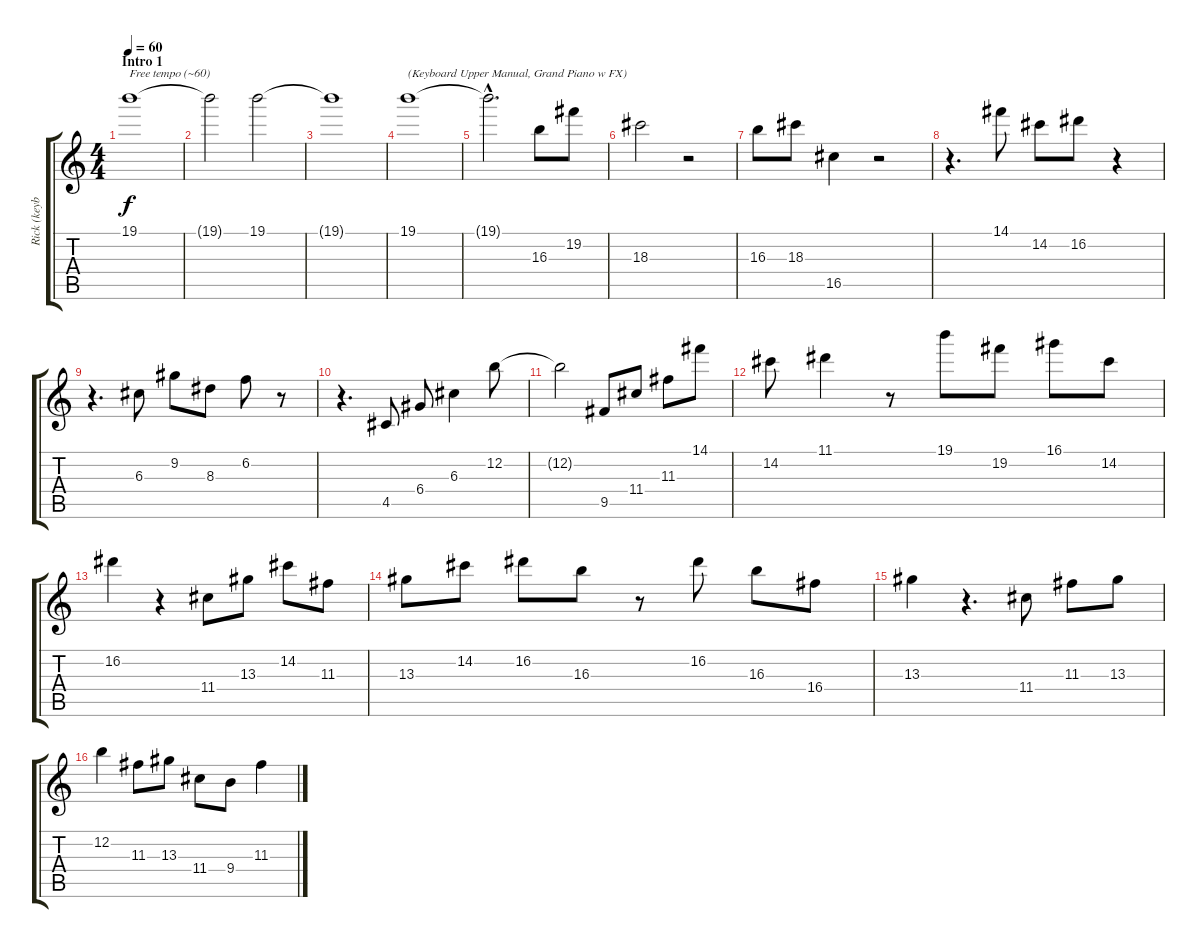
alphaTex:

\track ("Rick (keyboard 1 - up.manual)" "Rick (keyb") {instrument drawbarorgan}
\staff {score tabs}
\tuning (E5 B4 G4 D4 A3 E3) {hide}
\ts (4 4)
\section ("" "Intro 1")
\tempo 60
\tempo 58
\tempo 60
\clef g2
\ks c
19.1.1{txt "Free tempo (~60)" dy f instrument acousticgrandpiano} |
19.1{t}.2 19.1.2 |
19.1{t}.1 |
19.1.1{txt "(Keyboard Upper Manual, Grand Piano w FX)"} |
19.1{hac t}.2{d} 16.3.8 19.2.8 |
18.3.2 r.2 |
16.3.8 18.3.8 16.5.4 r.2 |
r.4{d} 14.1.8 14.2.8 16.2.8 r.4 |
r.4{d} 6.3.8 9.2.8 8.3.8 6.2.8 r.8 |
r.4{d} 4.5.8 6.4.8 6.3.4 12.2.8 |
12.2{t}.2 9.5.8 11.4.8 11.3.8 14.1.8 |
14.2.8 11.1.4 r.8 19.1.8 19.2.8 16.1.8 14.2.8 |
16.2.4 r.4 11.4.8 13.3.8 14.2.8 11.3.8 |
13.3.8 14.2.8 16.2.8 16.3.8 r.8 16.2.8 16.3.8 16.4.8 |
13.3.4 r.4{d} 11.4.8 11.3.8 13.3.8 |
12.2.4 11.3.8 13.3.8 11.4.8 9.4.8 11.3.4
